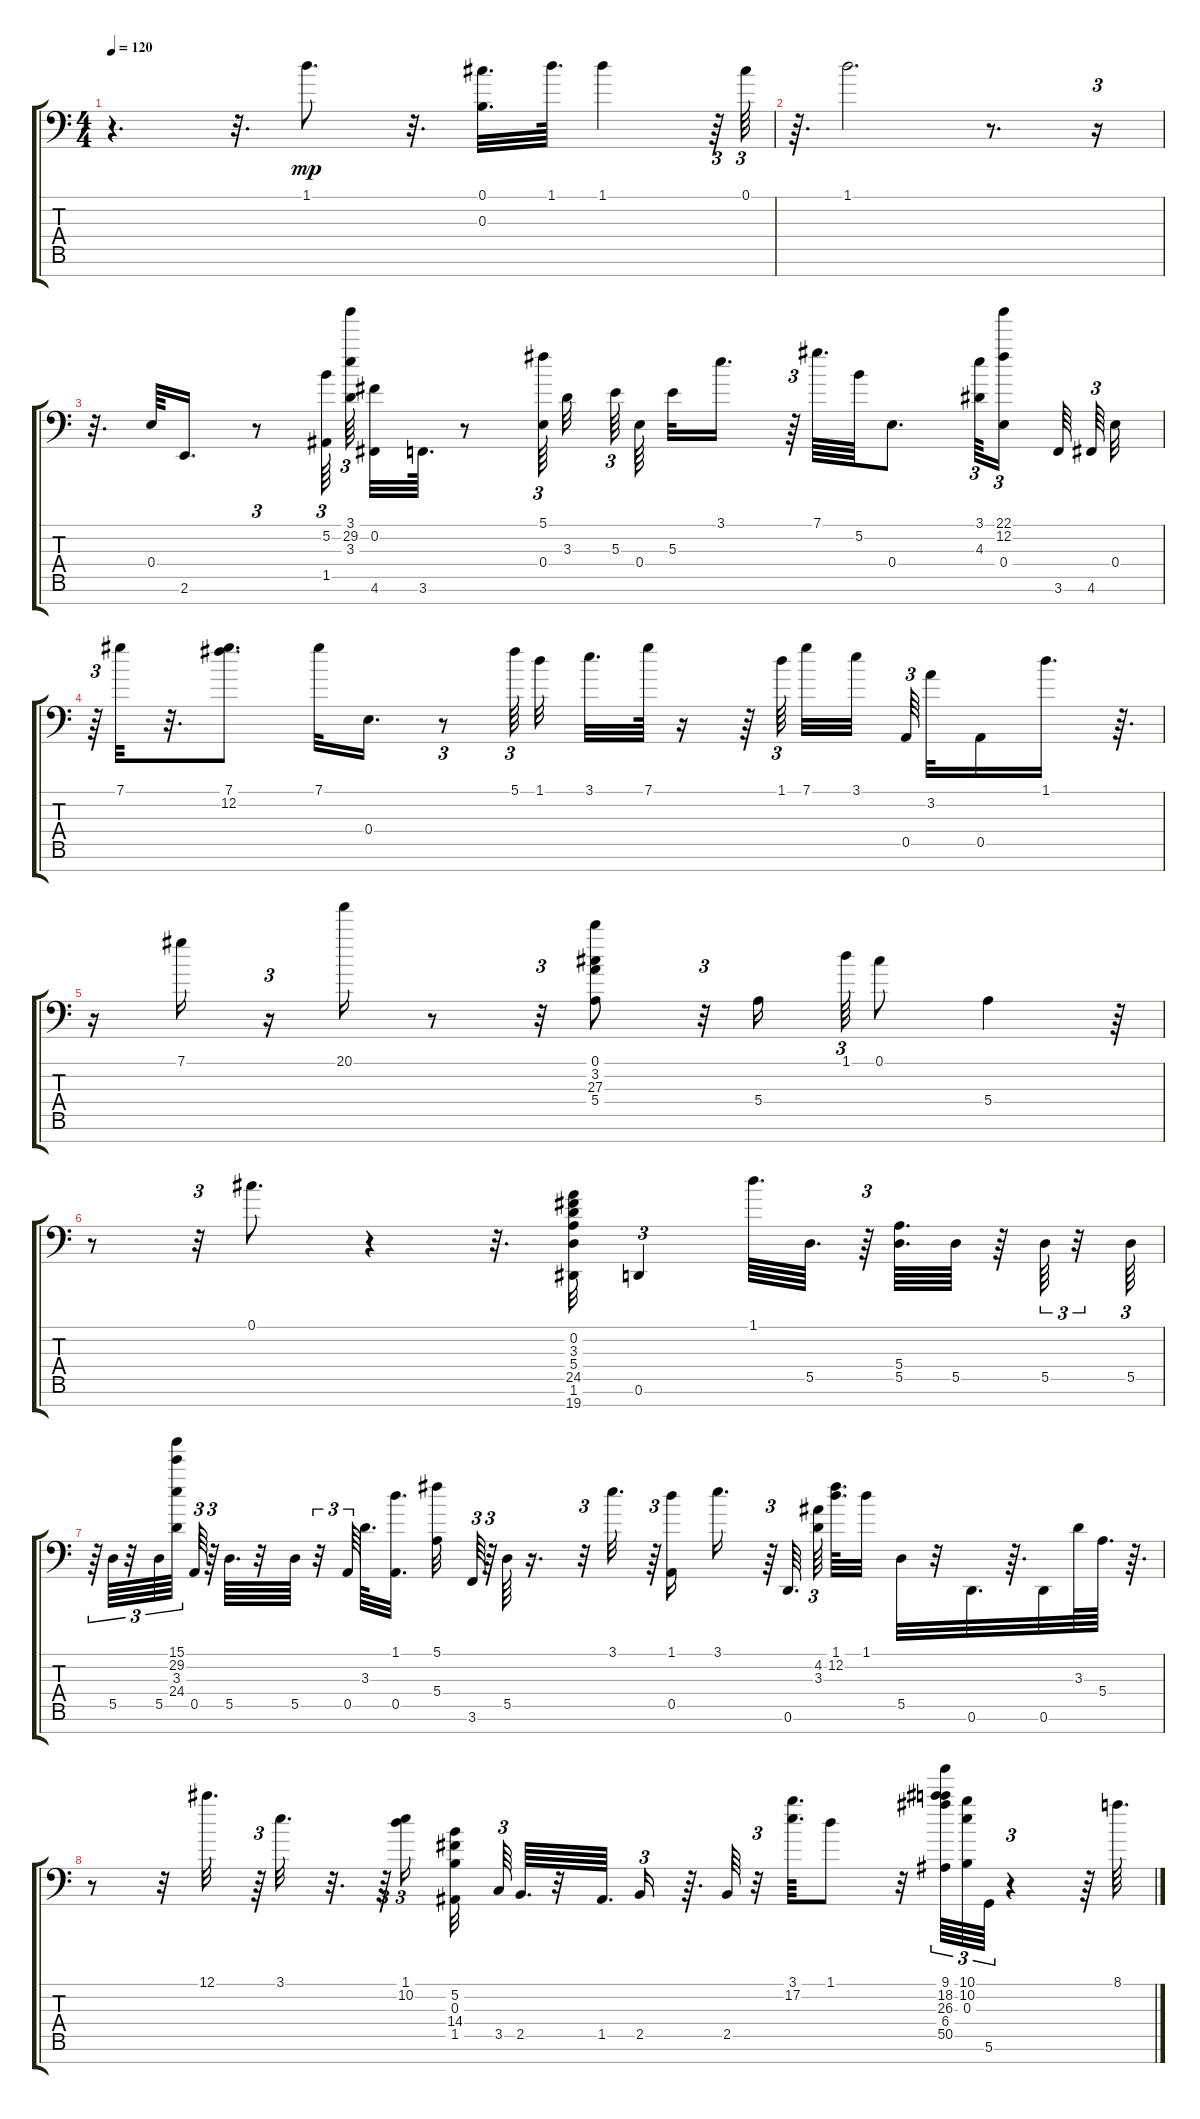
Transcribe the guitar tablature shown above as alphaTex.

\track "" {instrument acousticgrandpiano}
\staff {score tabs}
\tuning (Db5 Gb4 B3 E3 A2 D2 G1) {hide}
\ts (4 4)
\tempo 120
\clef f4
\ks c
r.4{d dy mp} r.32{d} 1.1.8{d} r.32{d} (0.1 0.3).32{d} 1.1.64{d} 1.1.4 r.64{tu (3 2)} 0.1.64{tu (3 2)} |
r.64{d} 1.1.2{d} r.8{d} r.16{tu (3 2)} |
r.32{d} 0.4.64 2.6.16{d} r.8{tu (3 2)} (5.2 1.5).64{tu (3 2)} (3.1 29.2 3.3).64{tu (3 2)} (0.2 4.6).32 3.6.64{d} r.8 (5.1 0.4).64{tu (3 2)} 3.3.32 5.3.64{tu (3 2)} 0.4.64 5.3.32 3.1.16{d} r.64{tu (3 2)} 7.1.64{d} 5.2.64 0.4.8{d} (3.1 4.3).64{tu (3 2)} (22.1 12.2 0.4).16{tu (3 2)} 3.6.64 4.6.64{tu (3 2)} 0.4.32 |
r.64{tu (3 2)} 7.1.32 r.32{d} (7.1 12.2).8{d} 7.1.32 0.4.16{d} r.8{tu (3 2)} 5.1.64{tu (3 2)} 1.1.32 3.1.32{d} 7.1.64 r.16 r.64 1.1.64{tu (3 2)} 7.1.32 3.1.32 0.5.64{tu (3 2)} 3.2.32 0.5.16 1.1.16{d} r.64{d} |
r.16 7.1.16 r.16{tu (3 2)} 20.1.16 r.8 r.32{tu (3 2)} (0.1 3.2 27.3 5.4).8 r.32{tu (3 2)} 5.4.16 1.1.64{tu (3 2)} 0.1.8 5.4.4 r.64 |
r.8 r.32{tu (3 2)} 0.1.8{d} r.4 r.32{d} (0.2 3.3 5.4 24.5 1.6 19.7).32 0.6.4{tu (3 2)} 1.1.64{d} 5.5.64{d} r.64{tu (3 2)} (5.4 5.5).64{d} 5.5.64 r.64 5.5.64{tu (3 2)} r.32{tu (3 2)} 5.5.64{tu (3 2)} |
r.64{tu (3 2)} 5.5.64{tu (3 2)} r.32{tu (3 2)} 5.5.64{tu (3 2)} (15.1 29.2 3.3 24.4).64{tu (3 2)} 0.5.64{tu (3 2)} r.64{tu (3 2)} 5.5.64{d} r.32 5.5.64 r.32{tu (3 2)} 0.5.64{tu (3 2)} 3.3.64{d} (1.1 0.5).32{d} (5.1 5.4).32 3.6.64{tu (3 2)} r.64{tu (3 2)} 5.5.64 r.16{d} r.32{tu (3 2)} 3.1.32{d} r.64{tu (3 2)} (1.1 0.5).16 3.1.16{d} r.64{tu (3 2)} 0.6.64{d} (4.2 3.3).64{tu (3 2)} (1.1 12.2).64{d} 1.1.32 5.5.32 r.32 0.6.32{d} r.64{d} 0.6.32 3.3.64 5.4.64{d} r.64{d} |
r.8 r.32 12.1.32{d} r.64{tu (3 2)} 3.1.32{d} r.32{d} r.64{tu (3 2)} (1.1 10.2).16{tu (3 2)} (5.2 0.3 14.4 1.5).32 3.5.64{tu (3 2)} 2.5.64{d} r.32 1.5.64{d} 2.5.16{tu (3 2)} r.64{d} 2.5.64 r.32{tu (3 2)} (3.1 17.2).64{d} 1.1.8 r.32 (9.1 18.2 26.3 6.4 50.5).64{tu (3 2)} (10.1 10.2 0.3).64{tu (3 2)} 5.6.64{tu (3 2)} r.4{tu (3 2)} r.64 8.1.64{d}
